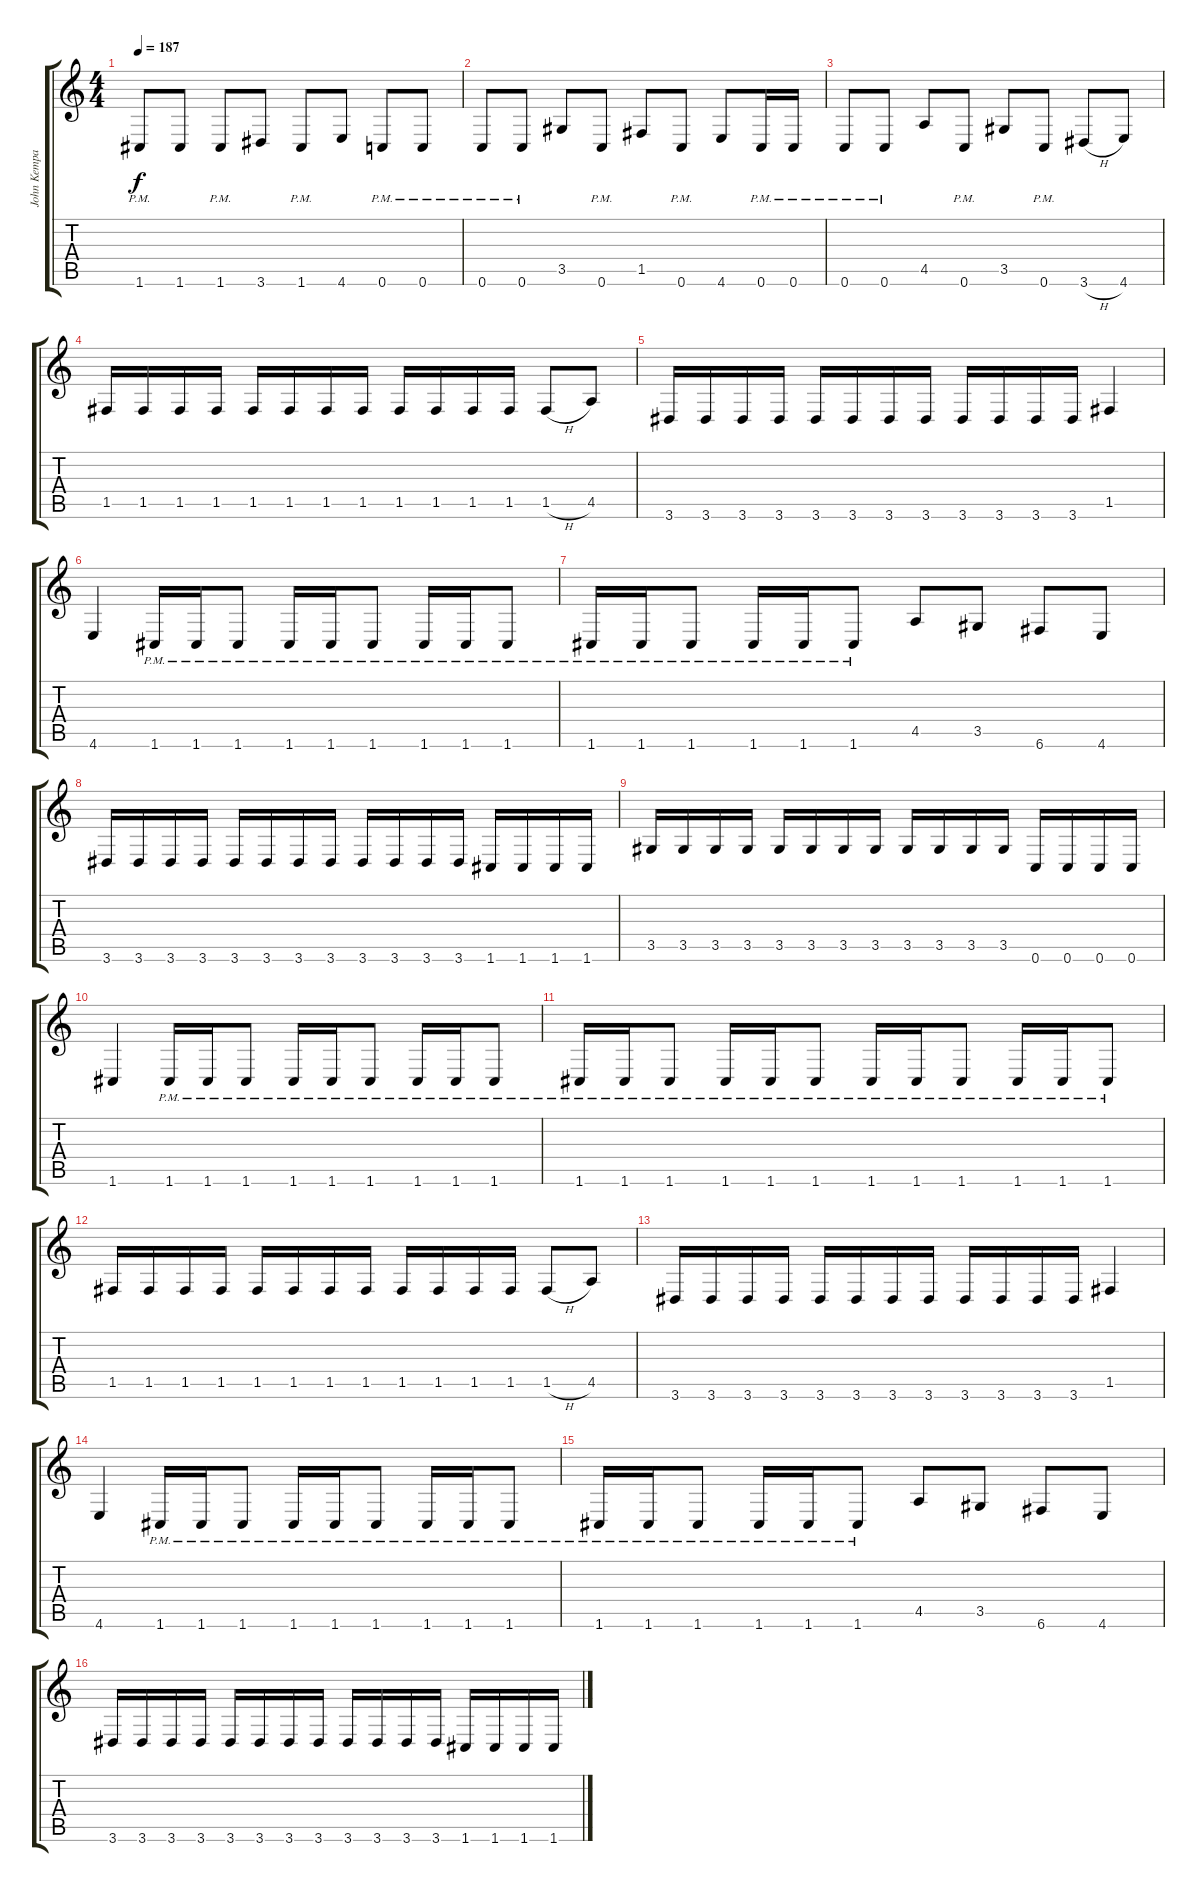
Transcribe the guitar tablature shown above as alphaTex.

\track ("John Kempainen (Rhythm Guitar)" "John Kempa") {instrument distortionguitar}
\staff {score tabs}
\tuning (C4 G3 Eb3 Bb2 F2 C2) {hide}
\ts (4 4)
\tempo 187
\clef g2
\ks c
1.6{pm}.8{dy f} 1.6.8 1.6{pm}.8 3.6.8 1.6{pm}.8 4.6.8 0.6{pm}.8 0.6{pm}.8 |
0.6{pm}.8 0.6{pm}.8 3.5.8 0.6{pm}.8 1.5.8 0.6{pm}.8 4.6.8 0.6{pm}.16 0.6{pm}.16 |
0.6{pm}.8 0.6{pm}.8 4.5.8 0.6{pm}.8 3.5.8 0.6{pm}.8 3.6{h}.8 4.6.8 |
1.5.16 1.5.16 1.5.16 1.5.16 1.5.16 1.5.16 1.5.16 1.5.16 1.5.16 1.5.16 1.5.16 1.5.16 1.5{h}.8 4.5.8 |
3.6.16 3.6.16 3.6.16 3.6.16 3.6.16 3.6.16 3.6.16 3.6.16 3.6.16 3.6.16 3.6.16 3.6.16 1.5.4 |
4.6.4 1.6{pm}.16 1.6{pm}.16 1.6{pm}.8 1.6{pm}.16 1.6{pm}.16 1.6{pm}.8 1.6{pm}.16 1.6{pm}.16 1.6{pm}.8 |
1.6{pm}.16 1.6{pm}.16 1.6{pm}.8 1.6{pm}.16 1.6{pm}.16 1.6{pm}.8 4.5.8 3.5.8 6.6.8 4.6.8 |
3.6.16 3.6.16 3.6.16 3.6.16 3.6.16 3.6.16 3.6.16 3.6.16 3.6.16 3.6.16 3.6.16 3.6.16 1.6.16 1.6.16 1.6.16 1.6.16 |
3.5.16 3.5.16 3.5.16 3.5.16 3.5.16 3.5.16 3.5.16 3.5.16 3.5.16 3.5.16 3.5.16 3.5.16 0.6.16 0.6.16 0.6.16 0.6.16 |
1.6.4 1.6{pm}.16 1.6{pm}.16 1.6{pm}.8 1.6{pm}.16 1.6{pm}.16 1.6{pm}.8 1.6{pm}.16 1.6{pm}.16 1.6{pm}.8 |
1.6{pm}.16 1.6{pm}.16 1.6{pm}.8 1.6{pm}.16 1.6{pm}.16 1.6{pm}.8 1.6{pm}.16 1.6{pm}.16 1.6{pm}.8 1.6{pm}.16 1.6{pm}.16 1.6{pm}.8 |
1.5.16 1.5.16 1.5.16 1.5.16 1.5.16 1.5.16 1.5.16 1.5.16 1.5.16 1.5.16 1.5.16 1.5.16 1.5{h}.8 4.5.8 |
3.6.16 3.6.16 3.6.16 3.6.16 3.6.16 3.6.16 3.6.16 3.6.16 3.6.16 3.6.16 3.6.16 3.6.16 1.5.4 |
4.6.4 1.6{pm}.16 1.6{pm}.16 1.6{pm}.8 1.6{pm}.16 1.6{pm}.16 1.6{pm}.8 1.6{pm}.16 1.6{pm}.16 1.6{pm}.8 |
1.6{pm}.16 1.6{pm}.16 1.6{pm}.8 1.6{pm}.16 1.6{pm}.16 1.6{pm}.8 4.5.8 3.5.8 6.6.8 4.6.8 |
3.6.16 3.6.16 3.6.16 3.6.16 3.6.16 3.6.16 3.6.16 3.6.16 3.6.16 3.6.16 3.6.16 3.6.16 1.6.16 1.6.16 1.6.16 1.6.16
